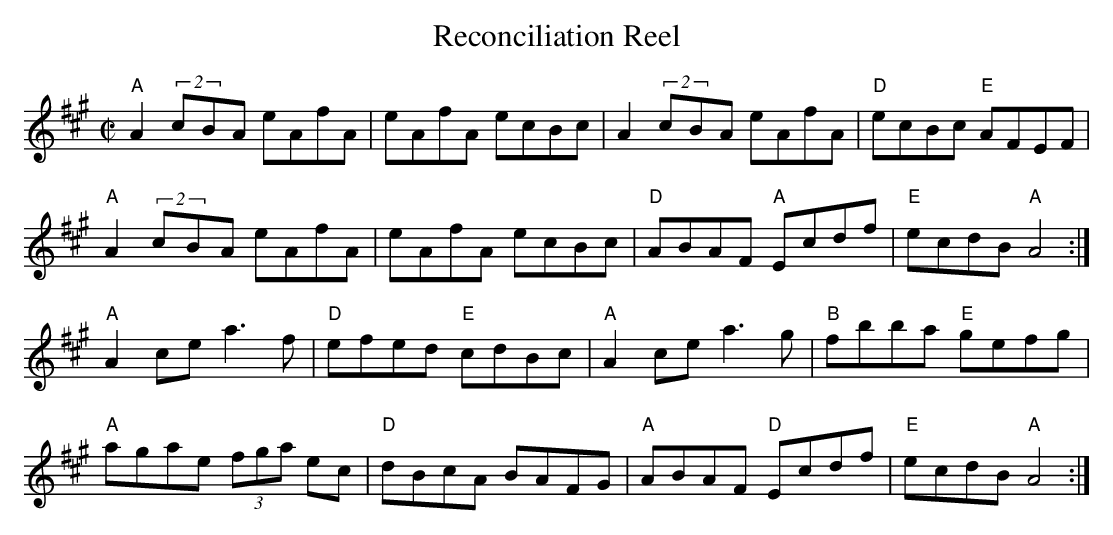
X:1
T:Reconciliation Reel
M:C|
L:1/8
K:A
"A"A2 (2cBA eAfA|eAfA ecBc|A2 (2cBA eAfA|"D"ecBc "E"AFEF|!
"A"A2 (2cBA eAfA|eAfA ecBc|"D"ABAF "A"Ecdf|"E"ecdB "A"A4:|]!
"A"A2ce a3f|"D"efed "E"cdBc|"A"A2ce a3g|"B"fbba "E"gefg|!
"A"agae (3fga ec|"D"dBcA BAFG|"A"ABAF "D"Ecdf|"E"ecdB "A"A4:|]!
